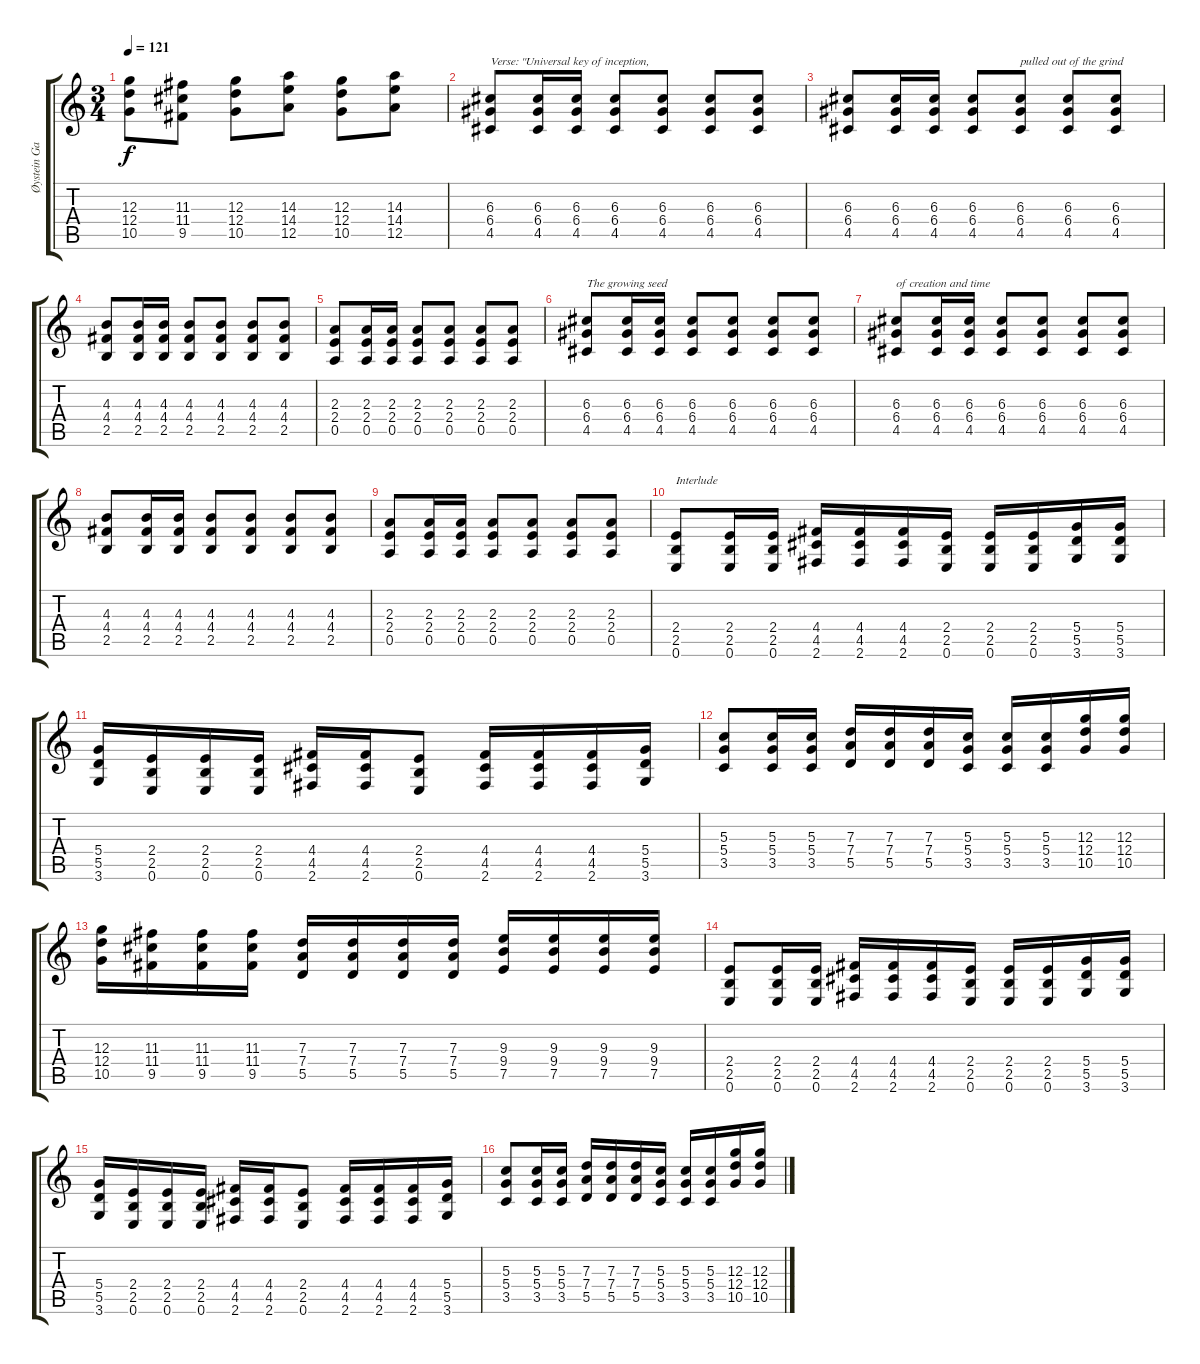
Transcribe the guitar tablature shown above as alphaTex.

\track ("Øystein Garnes Brum" "Øystein Ga") {instrument distortionguitar}
\staff {score tabs}
\tuning (E4 B3 G3 D3 A2 E2) {hide}
\ts (3 4)
\tempo 121
\clef g2
\ks c
(12.3 12.4 10.5).8{dy f} (11.3 11.4 9.5).8 (12.3 12.4 10.5).8 (14.3 14.4 12.5).8 (12.3 12.4 10.5).8 (14.3 14.4 12.5).8 |
(6.3 6.4 4.5).8{txt "Verse: \"Universal key of inception,"} (6.3 6.4 4.5).16 (6.3 6.4 4.5).16 (6.3 6.4 4.5).8 (6.3 6.4 4.5).8 (6.3 6.4 4.5).8 (6.3 6.4 4.5).8 |
(6.3 6.4 4.5).8 (6.3 6.4 4.5).16 (6.3 6.4 4.5).16 (6.3 6.4 4.5).8 (6.3 6.4 4.5).8{txt "pulled out of the grind"} (6.3 6.4 4.5).8 (6.3 6.4 4.5).8 |
(4.3 4.4 2.5).8 (4.3 4.4 2.5).16 (4.3 4.4 2.5).16 (4.3 4.4 2.5).8 (4.3 4.4 2.5).8 (4.3 4.4 2.5).8 (4.3 4.4 2.5).8 |
(2.3 2.4 0.5).8 (2.3 2.4 0.5).16 (2.3 2.4 0.5).16 (2.3 2.4 0.5).8 (2.3 2.4 0.5).8 (2.3 2.4 0.5).8 (2.3 2.4 0.5).8 |
(6.3 6.4 4.5).8{txt "The growing seed"} (6.3 6.4 4.5).16 (6.3 6.4 4.5).16 (6.3 6.4 4.5).8 (6.3 6.4 4.5).8 (6.3 6.4 4.5).8 (6.3 6.4 4.5).8 |
(6.3 6.4 4.5).8{txt "of creation and time"} (6.3 6.4 4.5).16 (6.3 6.4 4.5).16 (6.3 6.4 4.5).8 (6.3 6.4 4.5).8 (6.3 6.4 4.5).8 (6.3 6.4 4.5).8 |
(4.3 4.4 2.5).8 (4.3 4.4 2.5).16 (4.3 4.4 2.5).16 (4.3 4.4 2.5).8 (4.3 4.4 2.5).8 (4.3 4.4 2.5).8 (4.3 4.4 2.5).8 |
(2.3 2.4 0.5).8 (2.3 2.4 0.5).16 (2.3 2.4 0.5).16 (2.3 2.4 0.5).8 (2.3 2.4 0.5).8 (2.3 2.4 0.5).8 (2.3 2.4 0.5).8 |
(2.4 2.5 0.6).8{txt "Interlude"} (2.4 2.5 0.6).16 (2.4 2.5 0.6).16 (4.4 4.5 2.6).16 (4.4 4.5 2.6).16 (4.4 4.5 2.6).16 (2.4 2.5 0.6).16 (2.4 2.5 0.6).16 (2.4 2.5 0.6).16 (5.4 5.5 3.6).16 (5.4 5.5 3.6).16 |
(5.4 5.5 3.6).16 (2.4 2.5 0.6).16 (2.4 2.5 0.6).16 (2.4 2.5 0.6).16 (4.4 4.5 2.6).16 (4.4 4.5 2.6).16 (2.4 2.5 0.6).8 (4.4 4.5 2.6).16 (4.4 4.5 2.6).16 (4.4 4.5 2.6).16 (5.4 5.5 3.6).16 |
(5.3 5.4 3.5).8 (5.3 5.4 3.5).16 (5.3 5.4 3.5).16 (7.3 7.4 5.5).16 (7.3 7.4 5.5).16 (7.3 7.4 5.5).16 (5.3 5.4 3.5).16 (5.3 5.4 3.5).16 (5.3 5.4 3.5).16 (12.3 12.4 10.5).16 (12.3 12.4 10.5).16 |
(12.3 12.4 10.5).16 (11.3 11.4 9.5).16 (11.3 11.4 9.5).16 (11.3 11.4 9.5).16 (7.3 7.4 5.5).16 (7.3 7.4 5.5).16 (7.3 7.4 5.5).16 (7.3 7.4 5.5).16 (9.3 9.4 7.5).16 (9.3 9.4 7.5).16 (9.3 9.4 7.5).16 (9.3 9.4 7.5).16 |
(2.4 2.5 0.6).8 (2.4 2.5 0.6).16 (2.4 2.5 0.6).16 (4.4 4.5 2.6).16 (4.4 4.5 2.6).16 (4.4 4.5 2.6).16 (2.4 2.5 0.6).16 (2.4 2.5 0.6).16 (2.4 2.5 0.6).16 (5.4 5.5 3.6).16 (5.4 5.5 3.6).16 |
(5.4 5.5 3.6).16 (2.4 2.5 0.6).16 (2.4 2.5 0.6).16 (2.4 2.5 0.6).16 (4.4 4.5 2.6).16 (4.4 4.5 2.6).16 (2.4 2.5 0.6).8 (4.4 4.5 2.6).16 (4.4 4.5 2.6).16 (4.4 4.5 2.6).16 (5.4 5.5 3.6).16 |
(5.3 5.4 3.5).8 (5.3 5.4 3.5).16 (5.3 5.4 3.5).16 (7.3 7.4 5.5).16 (7.3 7.4 5.5).16 (7.3 7.4 5.5).16 (5.3 5.4 3.5).16 (5.3 5.4 3.5).16 (5.3 5.4 3.5).16 (12.3 12.4 10.5).16 (12.3 12.4 10.5).16
